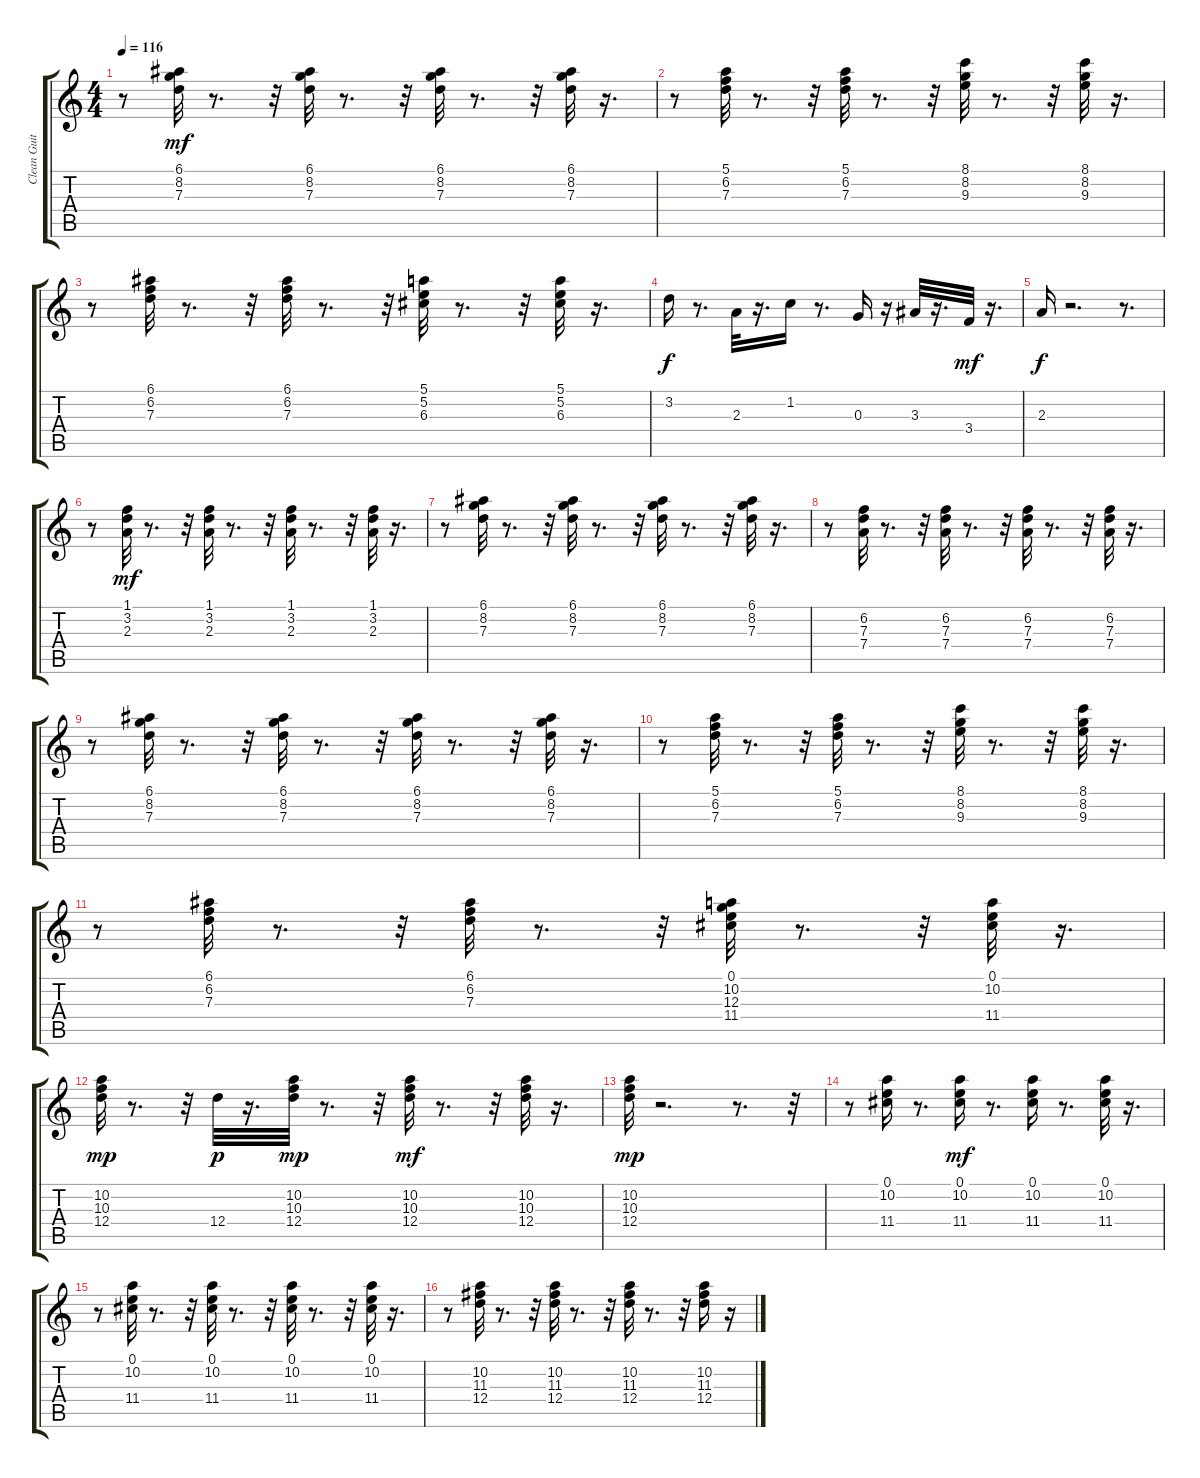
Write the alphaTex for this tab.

\track ("Clean Guitar " "Clean Guit") {instrument electricguitarclean}
\staff {score tabs}
\tuning (E4 B3 G3 D3 A2 E2) {hide}
\ts (4 4)
\tempo 116
\clef g2
\ks c
r.8{dy mf} (6.1 8.2 7.3).32 r.8{d} r.32 (6.1 8.2 7.3).32 r.8{d} r.32 (6.1 8.2 7.3).32 r.8{d} r.32 (6.1 8.2 7.3).32 r.16{d} |
r.8 (5.1 6.2 7.3).32 r.8{d} r.32 (5.1 6.2 7.3).32 r.8{d} r.32 (8.1 8.2 9.3).32 r.8{d} r.32 (8.1 8.2 9.3).32 r.16{d} |
r.8 (6.1 6.2 7.3).32 r.8{d} r.32 (6.1 6.2 7.3).32 r.8{d} r.32 (5.1 5.2 6.3).32 r.8{d} r.32 (5.1 5.2 6.3).32 r.16{d} |
3.2.16{dy f} r.8{d} 2.3.32 r.16{d} 1.2.16 r.8{d} 0.3.16 r.16 3.3.32 r.16{d} 3.4.32{dy mf} r.16{d} |
2.3.16{dy f} r.2{d} r.8{d} |
r.8 (1.1 3.2 2.3).32{dy mf} r.8{d} r.32 (1.1 3.2 2.3).32 r.8{d} r.32 (1.1 3.2 2.3).32 r.8{d} r.32 (1.1 3.2 2.3).32 r.16{d} |
r.8 (6.1 8.2 7.3).32 r.8{d} r.32 (6.1 8.2 7.3).32 r.8{d} r.32 (6.1 8.2 7.3).32 r.8{d} r.32 (6.1 8.2 7.3).32 r.16{d} |
r.8 (6.2 7.3 7.4).32 r.8{d} r.32 (6.2 7.3 7.4).32 r.8{d} r.32 (6.2 7.3 7.4).32 r.8{d} r.32 (6.2 7.3 7.4).32 r.16{d} |
r.8 (6.1 8.2 7.3).32 r.8{d} r.32 (6.1 8.2 7.3).32 r.8{d} r.32 (6.1 8.2 7.3).32 r.8{d} r.32 (6.1 8.2 7.3).32 r.16{d} |
r.8 (5.1 6.2 7.3).32 r.8{d} r.32 (5.1 6.2 7.3).32 r.8{d} r.32 (8.1 8.2 9.3).32 r.8{d} r.32 (8.1 8.2 9.3).32 r.16{d} |
r.8 (6.1 6.2 7.3).32 r.8{d} r.32 (6.1 6.2 7.3).32 r.8{d} r.32 (0.1 10.2 12.3 11.4).32 r.8{d} r.32 (0.1 10.2 11.4).32 r.16{d} |
(10.2 10.3 12.4).32{dy mp} r.8{d} r.32 12.4.32{dy p} r.16{d} (10.2 10.3 12.4).32{dy mp} r.8{d} r.32 (10.2 10.3 12.4).32{dy mf} r.8{d} r.32 (10.2 10.3 12.4).32 r.16{d} |
(10.2 10.3 12.4).32{dy mp} r.2{d} r.8{d} r.32 |
r.8 (0.1 10.2 11.4).16 r.8{d} (0.1 10.2 11.4).16{dy mf} r.8{d} (0.1 10.2 11.4).16 r.8{d} (0.1 10.2 11.4).32 r.16{d} |
r.8 (0.1 10.2 11.4).32 r.8{d} r.32 (0.1 10.2 11.4).32 r.8{d} r.32 (0.1 10.2 11.4).32 r.8{d} r.32 (0.1 10.2 11.4).32 r.16{d} |
r.8 (10.2 11.3 12.4).32 r.8{d} r.32 (10.2 11.3 12.4).32 r.8{d} r.32 (10.2 11.3 12.4).32 r.8{d} r.32 (10.2 11.3 12.4).16 r.16
